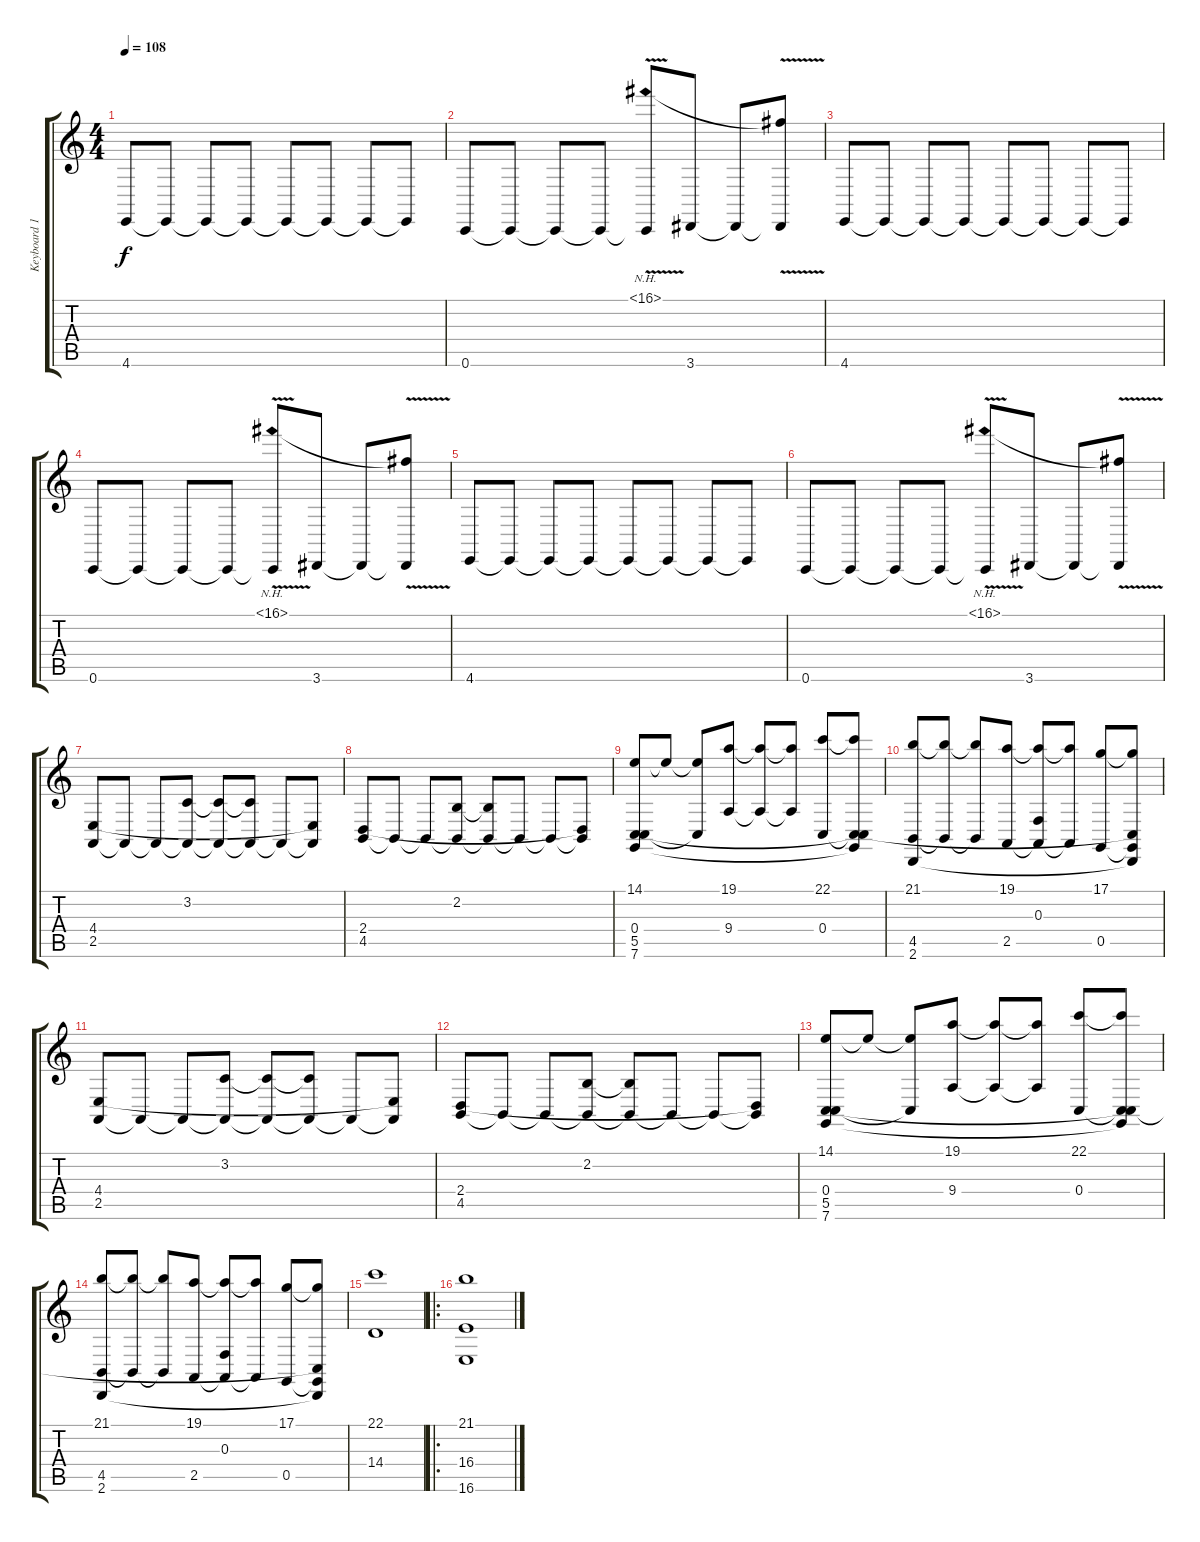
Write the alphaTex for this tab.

\track ("Keyboard 1" "Keyboard 1") {instrument stringensemble1}
\staff {score tabs}
\tuning (D4 A3 F3 C3 G2 C2) {hide}
\ts (4 4)
\tempo 108
\clef g2
\ks c
4.6.8{dy f} 4.6{t}.8 4.6{t}.8 4.6{t}.8 4.6{t}.8 4.6{t}.8 4.6{t}.8 4.6{t}.8 |
0.6.8 0.6{t}.8 0.6{t}.8 0.6{t}.8 (16.1{nh v} 0.6{t}).8 3.6.8 3.6{t}.8 (16.1{t} 3.6{t}).8 |
4.6.8 4.6{t}.8 4.6{t}.8 4.6{t}.8 4.6{t}.8 4.6{t}.8 4.6{t}.8 4.6{t}.8 |
0.6.8 0.6{t}.8 0.6{t}.8 0.6{t}.8 (16.1{nh v} 0.6{t}).8 3.6.8 3.6{t}.8 (16.1{t} 3.6{t}).8 |
4.6.8 4.6{t}.8 4.6{t}.8 4.6{t}.8 4.6{t}.8 4.6{t}.8 4.6{t}.8 4.6{t}.8 |
0.6.8 0.6{t}.8 0.6{t}.8 0.6{t}.8 (16.1{nh v} 0.6{t}).8 3.6.8 3.6{t}.8 (16.1{t} 3.6{t}).8 |
(4.4 2.5).8 2.5{t}.8 2.5{t}.8 (3.2 2.5{t}).8 (3.2{t} 2.5{t}).8 (3.2{t} 2.5{t}).8 2.5{t}.8 (4.4{t} 2.5{t}).8 |
(2.4 4.5).8 4.5{t}.8 4.5{t}.8 (2.2 4.5{t}).8 (2.2{t} 4.5{t}).8 4.5{t}.8 4.5{t}.8 (2.4{t} 4.5{t}).8 |
(14.1 0.4 5.5 7.6).8 14.1{t}.8 (14.1{t} 0.4{t}).8 (19.1 9.4).8 (19.1{t} 9.4{t}).8 (19.1{t} 9.4{t}).8 (22.1 0.4).8 (22.1{t} 0.4{t} 5.5{t} 7.6{t}).8 |
(21.1 4.5 2.6).8 (21.1{t} 4.5{t}).8 (21.1{t} 4.5{t}).8 (19.1 2.5).8 (19.1{t} 0.3 2.5{t}).8 (19.1{t} 2.5{t}).8 (17.1 0.5).8 (17.1{t} 0.4{t} 0.5{t} 2.6{t}).8 |
(4.4 2.5).8 2.5{t}.8 2.5{t}.8 (3.2 2.5{t}).8 (3.2{t} 2.5{t}).8 (3.2{t} 2.5{t}).8 2.5{t}.8 (4.4{t} 2.5{t}).8 |
(2.4 4.5).8 4.5{t}.8 4.5{t}.8 (2.2 4.5{t}).8 (2.2{t} 4.5{t}).8 4.5{t}.8 4.5{t}.8 (2.4{t} 4.5{t}).8 |
(14.1 0.4 5.5 7.6).8 14.1{t}.8 (14.1{t} 0.4{t}).8 (19.1 9.4).8 (19.1{t} 9.4{t}).8 (19.1{t} 9.4{t}).8 (22.1 0.4).8 (22.1{t} 0.4{t} 5.5{t} 7.6{t}).8 |
(21.1 4.5 2.6).8 (21.1{t} 4.5{t}).8 (21.1{t} 4.5{t}).8 (19.1 2.5).8 (19.1{t} 0.3 2.5{t}).8 (19.1{t} 2.5{t}).8 (17.1 0.5).8 (17.1{t} 0.4{t} 0.5{t} 2.6{t}).8 |
(22.1 14.4).1 |
\ro
(21.1 16.4 16.6).1
